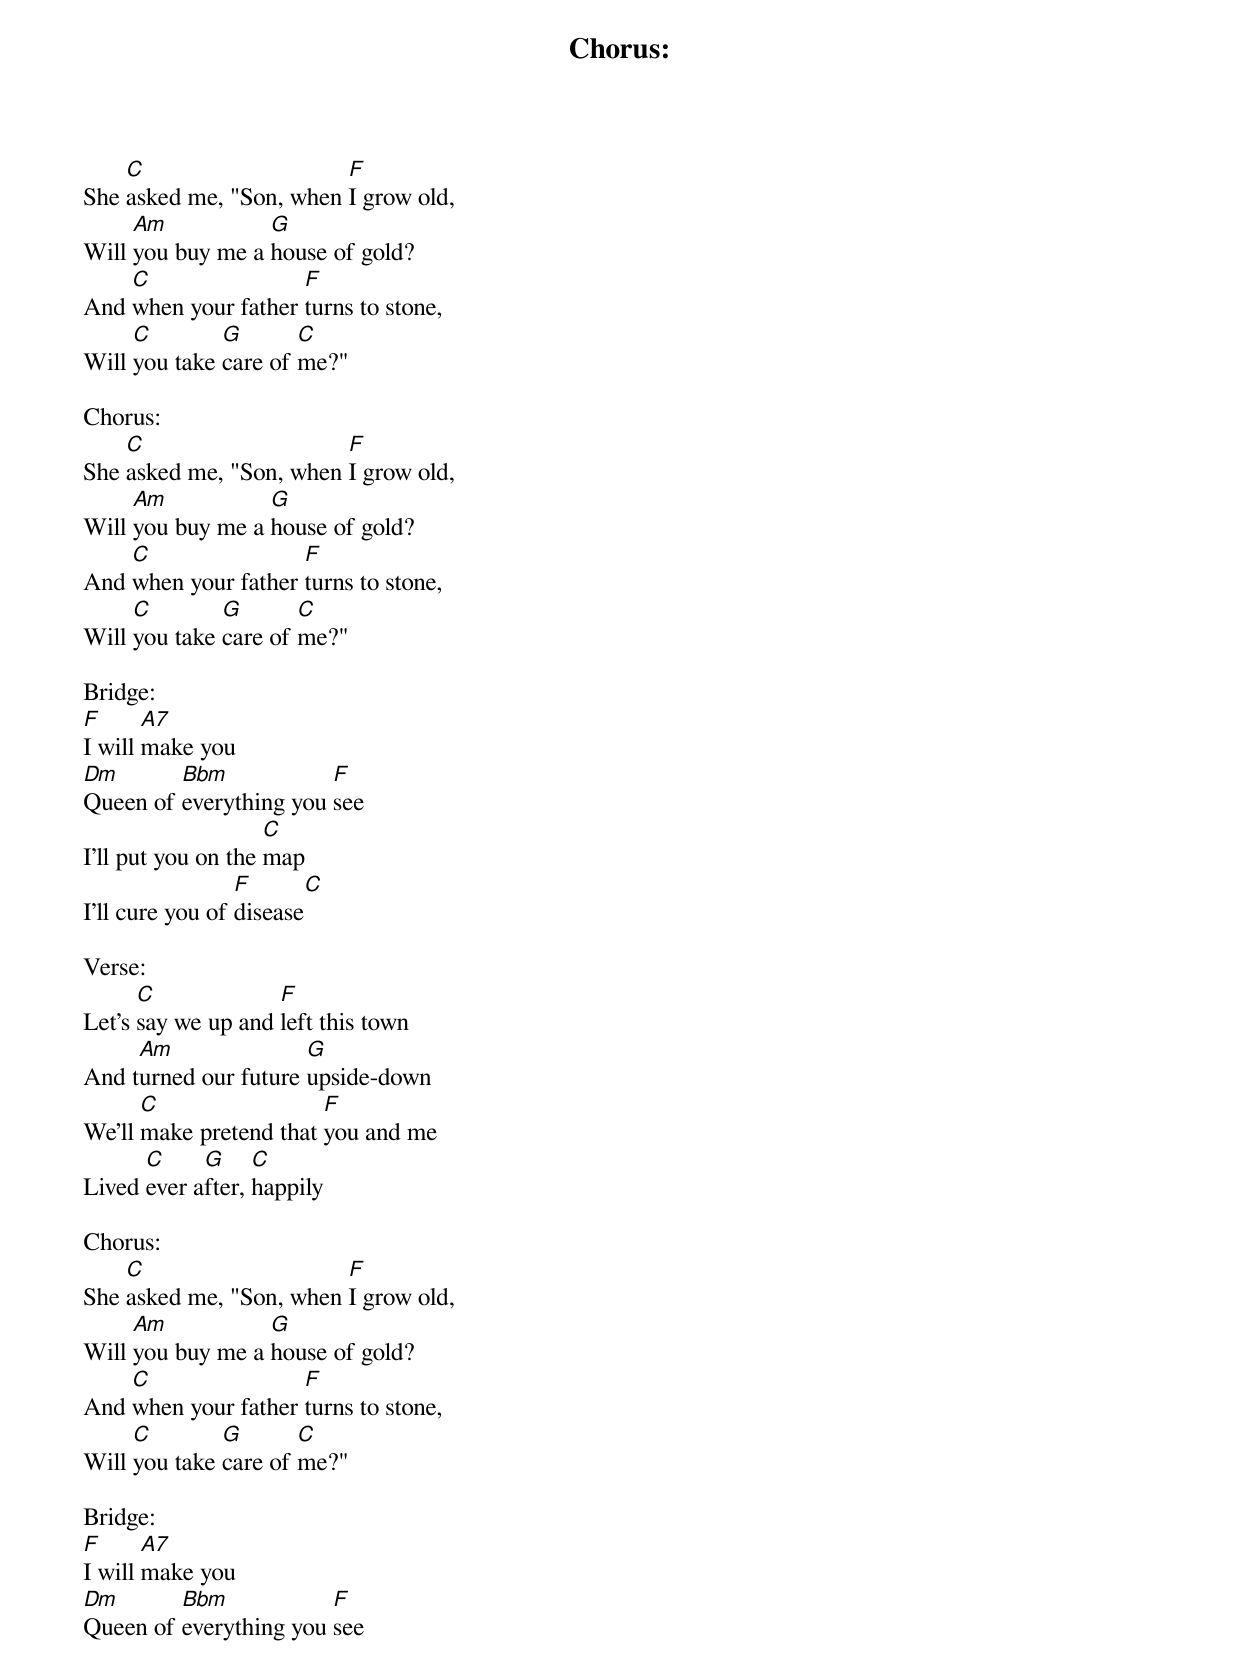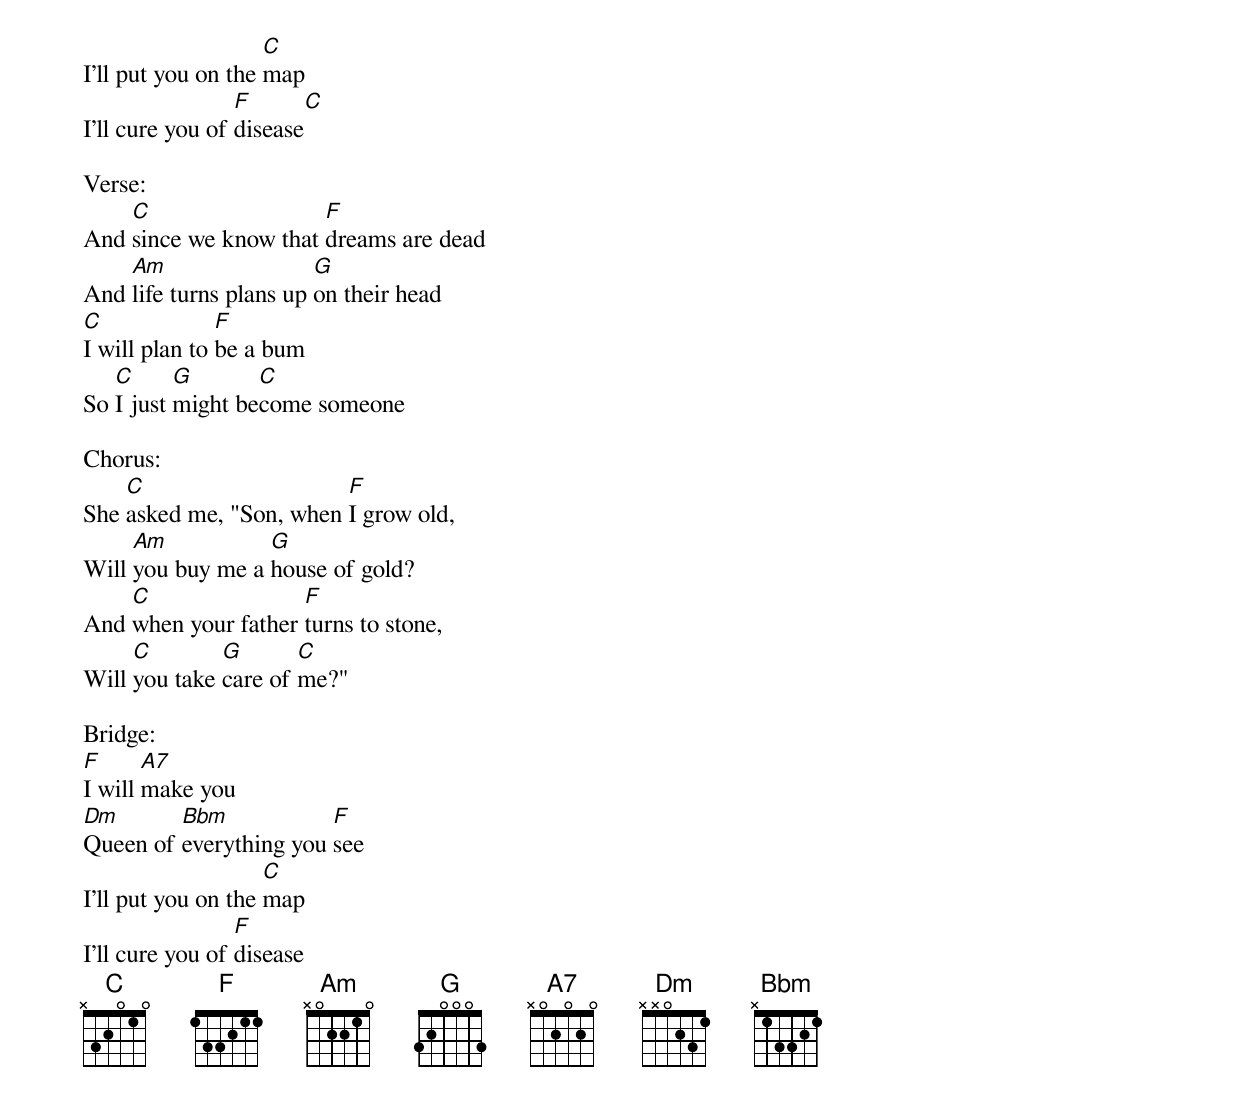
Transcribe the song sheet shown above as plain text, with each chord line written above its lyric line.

Chorus:
    C                    F
She asked me, "Son, when I grow old,
     Am           G
Will you buy me a house of gold?
    C                F
And when your father turns to stone,
     C        G       C
Will you take care of me?"

Chorus:
    C                    F
She asked me, "Son, when I grow old,
     Am           G
Will you buy me a house of gold?
    C                F
And when your father turns to stone,
     C        G       C
Will you take care of me?"

Bridge:
F      A7
I will make you
Dm       Bbm            F
Queen of everything you see
                    C
I'll put you on the map
                 F            C
I'll cure you of disease

Verse:
      C             F
Let's say we up and left this town
     Am               G
And turned our future upside-down
      C                 F
We'll make pretend that you and me
      C     G     C
Lived ever after, happily

Chorus:
    C                    F
She asked me, "Son, when I grow old,
     Am           G
Will you buy me a house of gold?
    C                F
And when your father turns to stone,
     C        G       C
Will you take care of me?"

Bridge:
F      A7
I will make you
Dm       Bbm            F
Queen of everything you see
                    C
I'll put you on the map
                 F            C
I'll cure you of disease

Verse:
    C                  F
And since we know that dreams are dead
    Am                  G
And life turns plans up on their head
C              F
I will plan to be a bum
   C      G       C
So I just might become someone

Chorus:
    C                    F
She asked me, "Son, when I grow old,
     Am           G
Will you buy me a house of gold?
    C                F
And when your father turns to stone,
     C        G       C
Will you take care of me?"

Bridge:
F      A7
I will make you
Dm       Bbm            F
Queen of everything you see
                    C
I'll put you on the map
                 F
I'll cure you of disease
